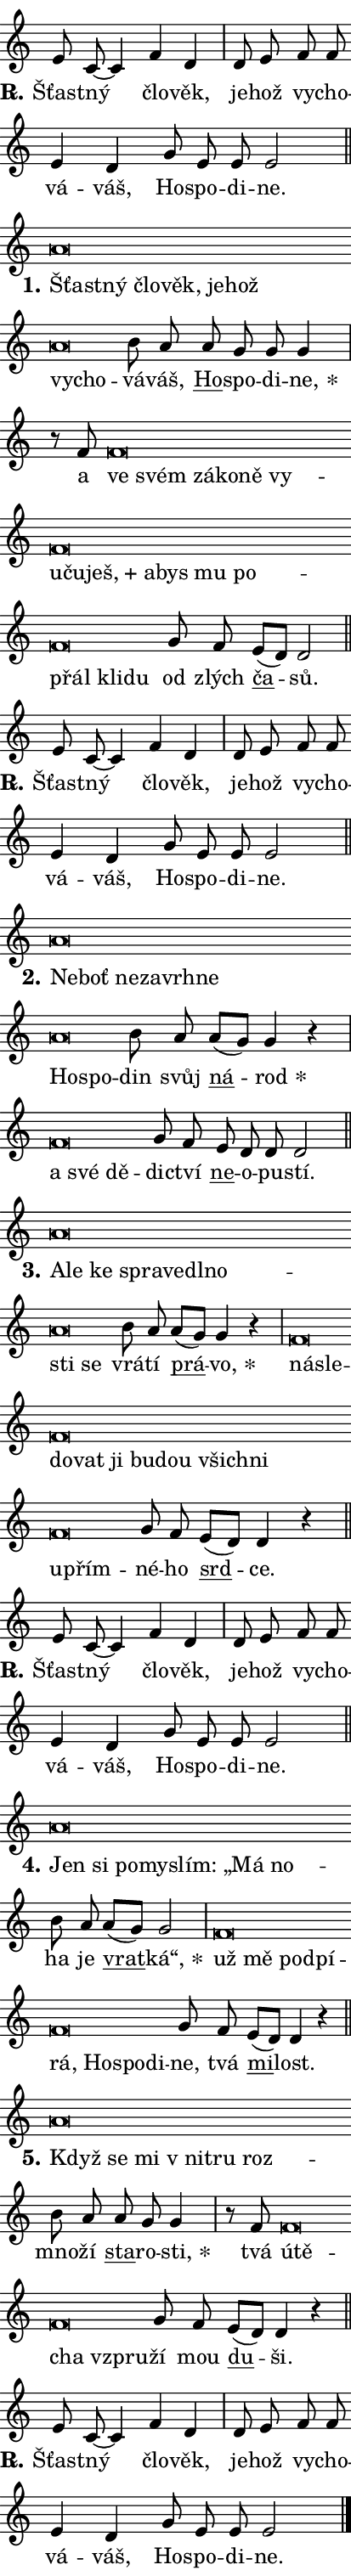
\version "2.22.1"
\header { tagline = "" }
\paper {
  indent = 0\cm
  top-margin = 0\cm
  right-margin = 0\cm
  bottom-margin = 0\cm
  left-margin = 0\cm
  paper-width = 7\cm
  page-breaking = #ly:one-page-breaking
  system-system-spacing.basic-distance = #11
  score-system-spacing.basic-distance = #11.3
  ragged-last = ##f
}


%% Author: Thomas Morley
%% https://lists.gnu.org/archive/html/lilypond-user/2020-05/msg00002.html
#(define (line-position grob)
"Returns position of @var[grob} in current system:
   @code{'start}, if at first time-step
   @code{'end}, if at last time-step
   @code{'middle} otherwise
"
  (let* ((col (ly:item-get-column grob))
         (ln (ly:grob-object col 'left-neighbor))
         (rn (ly:grob-object col 'right-neighbor))
         (col-to-check-left (if (ly:grob? ln) ln col))
         (col-to-check-right (if (ly:grob? rn) rn col))
         (break-dir-left
           (and
             (ly:grob-property col-to-check-left 'non-musical #f)
             (ly:item-break-dir col-to-check-left)))
         (break-dir-right
           (and
             (ly:grob-property col-to-check-right 'non-musical #f)
             (ly:item-break-dir col-to-check-right))))
        (cond ((eqv? 1 break-dir-left) 'start)
              ((eqv? -1 break-dir-right) 'end)
              (else 'middle))))

#(define (tranparent-at-line-position vctor)
  (lambda (grob)
  "Relying on @code{line-position} select the relevant enry from @var{vctor}.
Used to determine transparency,"
    (case (line-position grob)
      ((end) (not (vector-ref vctor 0)))
      ((middle) (not (vector-ref vctor 1)))
      ((start) (not (vector-ref vctor 2))))))

noteHeadBreakVisibility =
#(define-music-function (break-visibility)(vector?)
"Makes @code{NoteHead}s transparent relying on @var{break-visibility}"
#{
  \override NoteHead.transparent =
    #(tranparent-at-line-position break-visibility)
#})

#(define delete-ledgers-for-transparent-note-heads
  (lambda (grob)
    "Reads whether a @code{NoteHead} is transparent.
If so this @code{NoteHead} is removed from @code{'note-heads} from
@var{grob}, which is supposed to be @code{LedgerLineSpanner}.
As a result ledgers are not printed for this @code{NoteHead}"
    (let* ((nhds-array (ly:grob-object grob 'note-heads))
           (nhds-list
             (if (ly:grob-array? nhds-array)
                 (ly:grob-array->list nhds-array)
                 '()))
           ;; Relies on the transparent-property being done before
           ;; Staff.LedgerLineSpanner.after-line-breaking is executed.
           ;; This is fragile ...
           (to-keep
             (remove
               (lambda (nhd)
                 (ly:grob-property nhd 'transparent #f))
               nhds-list)))
      ;; TODO find a better method to iterate over grob-arrays, similiar
      ;; to filter/remove etc for lists
      ;; For now rebuilt from scratch
      (set! (ly:grob-object grob 'note-heads)  '())
      (for-each
        (lambda (nhd)
          (ly:pointer-group-interface::add-grob grob 'note-heads nhd))
        to-keep))))

hideNotes = {
  \noteHeadBreakVisibility #begin-of-line-visible
}
unHideNotes = {
  \noteHeadBreakVisibility #all-visible
}

% work-around for resetting accidentals
% https://lilypond.org/doc/v2.23/Documentation/notation/displaying-rhythms#unmetered-music
cadenzaMeasure = {
  \cadenzaOff
  \partial 1024 s1024
  \cadenzaOn
}

#(define-markup-command (accent layout props text) (markup?)
  "Underline accented syllable"
  (interpret-markup layout props
    #{\markup \override #'(offset . 4.3) \underline { #text }#}))

responsum = \markup \concat {
  "R" \hspace #-1.05 \path #0.1 #'((moveto 0 0.07) (lineto 0.9 0.8)) \hspace #0.05 "."
}

\layout {
    \context {
        \Staff
        \remove "Time_signature_engraver"
        \override LedgerLineSpanner.after-line-breaking = #delete-ledgers-for-transparent-note-heads
    }
    \context {
        \Voice {
            \override NoteHead.output-attributes = #'((class . "notehead"))
            \override Hairpin.height = #0.55
        }
    }
    \context {
        \Lyrics {
            \override StanzaNumber.output-attributes = #'((class . "stanzanumber"))
            \override LyricSpace.minimum-distance = #0.9
            \override LyricText.font-name = #"TeX Gyre Schola"
            \override LyricText.font-size = 1
            \override StanzaNumber.font-name = #"TeX Gyre Schola Bold"
            \override StanzaNumber.font-size = 1
        }
    }
}

% magnetic-lyrics.ily
%
%   written by
%     Jean Abou Samra <jean@abou-samra.fr>
%     Werner Lemberg <wl@gnu.org>
%
%   adapted by
%     Jiri Hon <jiri.hon@gmail.com>
%
% Version 2022-Apr-15

% https://www.mail-archive.com/lilypond-user@gnu.org/msg149350.html

#(define (Left_hyphen_pointer_engraver context)
   "Collect syllable-hyphen-syllable occurrences in lyrics and store
them in properties.  This engraver only looks to the left.  For
example, if the lyrics input is @code{foo -- bar}, it does the
following.

@itemize @bullet
@item
Set the @code{text} property of the @code{LyricHyphen} grob between
@q{foo} and @q{bar} to @code{foo}.

@item
Set the @code{left-hyphen} property of the @code{LyricText} grob with
text @q{foo} to the @code{LyricHyphen} grob between @q{foo} and
@q{bar}.
@end itemize

Use this auxiliary engraver in combination with the
@code{lyric-@/text::@/apply-@/magnetic-@/offset!} hook."
   (let ((hyphen #f)
         (text #f))
     (make-engraver
      (acknowledgers
       ((lyric-syllable-interface engraver grob source-engraver)
        (set! text grob)))
      (end-acknowledgers
       ((lyric-hyphen-interface engraver grob source-engraver)
        ;(when (not (grob::has-interface grob 'lyric-space-interface))
          (set! hyphen grob)));)
      ((stop-translation-timestep engraver)
       (when (and text hyphen)
         (ly:grob-set-object! text 'left-hyphen hyphen))
       (set! text #f)
       (set! hyphen #f)))))

#(define (lyric-text::apply-magnetic-offset! grob)
   "If the space between two syllables is less than the value in
property @code{LyricText@/.details@/.squash-threshold}, move the right
syllable to the left so that it gets concatenated with the left
syllable.

Use this function as a hook for
@code{LyricText@/.after-@/line-@/breaking} if the
@code{Left_@/hyphen_@/pointer_@/engraver} is active."
   (let ((hyphen (ly:grob-object grob 'left-hyphen #f)))
     (when hyphen
       (let ((left-text (ly:spanner-bound hyphen LEFT)))
         (when (grob::has-interface left-text 'lyric-syllable-interface)
           (let* ((common (ly:grob-common-refpoint grob left-text X))
                  (this-x-ext (ly:grob-extent grob common X))
                  (left-x-ext
                   (begin
                     ;; Trigger magnetism for left-text.
                     (ly:grob-property left-text 'after-line-breaking)
                     (ly:grob-extent left-text common X)))
                  ;; `delta` is the gap width between two syllables.
                  (delta (- (interval-start this-x-ext)
                            (interval-end left-x-ext)))
                  (details (ly:grob-property grob 'details))
                  (threshold (assoc-get 'squash-threshold details 0.2)))
             (when (< delta threshold)
               (let* (;; We have to manipulate the input text so that
                      ;; ligatures crossing syllable boundaries are not
                      ;; disabled.  For languages based on the Latin
                      ;; script this is essentially a beautification.
                      ;; However, for non-Western scripts it can be a
                      ;; necessity.
                      (lt (ly:grob-property left-text 'text))
                      (rt (ly:grob-property grob 'text))
                      (is-space (grob::has-interface hyphen 'lyric-space-interface))
                      (space (if is-space " " ""))
                      (space-markup (grob-interpret-markup grob " "))
                      (space-size (interval-length (ly:stencil-extent space-markup X)))
                      (extra-delta (if is-space space-size 0))
                      ;; Append new syllable.
                      (ltrt-space (if (and (string? lt) (string? rt))
                                (string-append lt space rt)
                                (make-concat-markup (list lt space rt))))
                      ;; Right-align `ltrt` to the right side.
                      (ltrt-space-markup (grob-interpret-markup
                               grob
                               (make-translate-markup
                                (cons (interval-length this-x-ext) 0)
                                (make-right-align-markup ltrt-space)))))
                 (begin
                   ;; Don't print `left-text`.
                   (ly:grob-set-property! left-text 'stencil #f)
                   ;; Set text and stencil (which holds all collected
                   ;; syllables so far) and shift it to the left.
                   (ly:grob-set-property! grob 'text ltrt-space)
                   (ly:grob-set-property! grob 'stencil ltrt-space-markup)
                   (ly:grob-translate-axis! grob (- (- delta extra-delta)) X))))))))))


#(define (lyric-hyphen::displace-bounds-first grob)
   ;; Make very sure this callback isn't triggered too early.
   (let ((left (ly:spanner-bound grob LEFT))
         (right (ly:spanner-bound grob RIGHT)))
     (ly:grob-property left 'after-line-breaking)
     (ly:grob-property right 'after-line-breaking)
     (ly:lyric-hyphen::print grob)))

squashThreshold = #0.4

\layout {
  \context {
    \Lyrics
    \consists #Left_hyphen_pointer_engraver
    \override LyricText.after-line-breaking =
      #lyric-text::apply-magnetic-offset!
    \override LyricHyphen.stencil = #lyric-hyphen::displace-bounds-first
    \override LyricText.details.squash-threshold = \squashThreshold
    \override LyricHyphen.minimum-distance = 0
    \override LyricHyphen.minimum-length = \squashThreshold
  }
}

squash = \override LyricText.details.squash-threshold = 9999
unSquash = \override LyricText.details.squash-threshold = \squashThreshold

left = \override LyricText.self-alignment-X = #LEFT
unLeft = \revert LyricText.self-alignment-X

starOffset = #(lambda (grob) 
                (let ((x_offset (ly:self-alignment-interface::aligned-on-x-parent grob)))
                  (if (= x_offset 0) 0 (+ x_offset 1.2))))

star = #(define-music-function (syllable)(string?)
"Append star separator at the end of a syllable"
#{
  \once \override LyricText.X-offset = #starOffset
  \lyricmode { \markup {
    #syllable
    \override #'((font-name . "TeX Gyre Schola Bold")) \hspace #0.2 \lower #0.65 \larger "*"
  } }
#})

starAccent = #(define-music-function (syllable)(string?)
"Append star separator at the end of a syllable and make accent"
#{
  \once \override LyricText.X-offset = #starOffset
  \lyricmode { \markup {
    \accent #syllable
    \override #'((font-name . "TeX Gyre Schola Bold")) \hspace #0.2 \lower #0.65 \larger "*"
  } }
#})

breath = #(define-music-function (syllable)(string?)
"Append breathing indicator at the end of a syllable"
#{
  \lyricmode { \markup { #syllable "+" } }
#})

optionalBreath = #(define-music-function (syllable)(string?)
"Append optional breathing indicator at the end of a syllable"
#{
  \lyricmode { \markup { #syllable "(+)" } }
#})


\score {
    <<
        \new Voice = "melody" { \cadenzaOn \key c \major \relative { e'8 c~ c4 f d \cadenzaMeasure \bar "|" d8 e \bar "" f f \bar "" e4 d \bar "" g8 e e e2 \cadenzaMeasure \bar "||" \break } }
        \new Lyrics \lyricsto "melody" { \lyricmode { \set stanza = \responsum
Šťast -- ný člo -- věk, je -- hož vy -- cho -- vá -- váš, Ho -- spo -- di -- ne. } }
    >>
    \layout {}
}

\score {
    <<
        \new Voice = "melody" { \cadenzaOn \key c \major \relative { a'\breve*1/16 \hideNotes \breve*1/16 \bar "" \breve*1/16 \bar "" \breve*1/16 \bar "" \breve*1/16 \bar "" \breve*1/16 \bar "" \breve*1/16 \breve*1/16 \bar "" \unHideNotes b8 a \bar "" a g g g4 \cadenzaMeasure \bar "|" r8 f8 f\breve*1/16 \hideNotes \breve*1/16 \bar "" \breve*1/16 \bar "" \breve*1/16 \bar "" \breve*1/16 \bar "" \breve*1/16 \bar "" \breve*1/16 \bar "" \breve*1/16 \bar "" \breve*1/16 \bar "" \breve*1/16 \bar "" \breve*1/16 \bar "" \breve*1/16 \bar "" \breve*1/16 \bar "" \breve*1/16 \bar "" \breve*1/16 \breve*1/16 \bar "" \unHideNotes g8 f \bar "" e[( d)] d2 \cadenzaMeasure \bar "||" \break } }
        \new Lyrics \lyricsto "melody" { \lyricmode { \set stanza = "1."
\left Šťast -- \squash ný člo -- věk, je -- hož vy -- cho -- \unLeft \unSquash vá -- váš, \markup \accent Ho -- spo -- di -- \star ne, a \left ve \squash svém zá -- ko -- ně vy -- u -- ču -- \breath "ješ," a -- bys mu po -- přál kli -- du \unLeft \unSquash od zlých \markup \accent ča -- sů. } }
    >>
    \layout {}
}

\score {
    <<
        \new Voice = "melody" { \cadenzaOn \key c \major \relative { e'8 c~ c4 f d \cadenzaMeasure \bar "|" d8 e \bar "" f f \bar "" e4 d \bar "" g8 e e e2 \cadenzaMeasure \bar "||" \break } }
        \new Lyrics \lyricsto "melody" { \lyricmode { \set stanza = \responsum
Šťast -- ný člo -- věk, je -- hož vy -- cho -- vá -- váš, Ho -- spo -- di -- ne. } }
    >>
    \layout {}
}

\score {
    <<
        \new Voice = "melody" { \cadenzaOn \key c \major \relative { a'\breve*1/16 \hideNotes \breve*1/16 \bar "" \breve*1/16 \bar "" \breve*1/16 \bar "" \breve*1/16 \bar "" \breve*1/16 \bar "" \breve*1/16 \breve*1/16 \bar "" \unHideNotes b8 a \bar "" a[( g)] g4 r \cadenzaMeasure \bar "|" f\breve*1/16 \hideNotes \breve*1/16 \breve*1/16 \bar "" \unHideNotes g8 f \bar "" e d d d2 \cadenzaMeasure \bar "||" \break } }
        \new Lyrics \lyricsto "melody" { \lyricmode { \set stanza = "2."
\left Ne -- \squash boť ne -- za -- vrh -- ne Ho -- spo -- \unLeft \unSquash din svůj \markup \accent ná -- \star rod \left a \squash své dě -- \unLeft \unSquash dic -- tví \markup \accent ne -- o -- pu -- stí. } }
    >>
    \layout {}
}

\score {
    <<
        \new Voice = "melody" { \cadenzaOn \key c \major \relative { a'\breve*1/16 \hideNotes \breve*1/16 \bar "" \breve*1/16 \bar "" \breve*1/16 \bar "" \breve*1/16 \bar "" \breve*1/16 \bar "" \breve*1/16 \bar "" \breve*1/16 \breve*1/16 \bar "" \unHideNotes b8 a \bar "" a[( g)] g4 r \cadenzaMeasure \bar "|" f\breve*1/16 \hideNotes \breve*1/16 \bar "" \breve*1/16 \bar "" \breve*1/16 \bar "" \breve*1/16 \bar "" \breve*1/16 \bar "" \breve*1/16 \bar "" \breve*1/16 \bar "" \breve*1/16 \bar "" \breve*1/16 \breve*1/16 \bar "" \unHideNotes g8 f \bar "" e[( d)] d4 r \cadenzaMeasure \bar "||" \break } }
        \new Lyrics \lyricsto "melody" { \lyricmode { \set stanza = "3."
\left A -- \squash le ke spra -- ve -- dl -- no -- sti se \unLeft \unSquash vrá -- tí \markup \accent prá -- \star vo, \left ná -- \squash sle -- do -- vat ji bu -- dou všich -- ni u -- přím -- \unLeft \unSquash né -- ho \markup \accent srd -- ce. } }
    >>
    \layout {}
}

\score {
    <<
        \new Voice = "melody" { \cadenzaOn \key c \major \relative { e'8 c~ c4 f d \cadenzaMeasure \bar "|" d8 e \bar "" f f \bar "" e4 d \bar "" g8 e e e2 \cadenzaMeasure \bar "||" \break } }
        \new Lyrics \lyricsto "melody" { \lyricmode { \set stanza = \responsum
Šťast -- ný člo -- věk, je -- hož vy -- cho -- vá -- váš, Ho -- spo -- di -- ne. } }
    >>
    \layout {}
}

\score {
    <<
        \new Voice = "melody" { \cadenzaOn \key c \major \relative { a'\breve*1/16 \hideNotes \breve*1/16 \bar "" \breve*1/16 \bar "" \breve*1/16 \bar "" \breve*1/16 \bar "" \breve*1/16 \breve*1/16 \bar "" \unHideNotes b8 a \bar "" a[( g)] g2 \cadenzaMeasure \bar "|" f\breve*1/16 \hideNotes \breve*1/16 \bar "" \breve*1/16 \bar "" \breve*1/16 \bar "" \breve*1/16 \bar "" \breve*1/16 \bar "" \breve*1/16 \breve*1/16 \bar "" \unHideNotes g8 f \bar "" e[( d)] d4 r \cadenzaMeasure \bar "||" \break } }
        \new Lyrics \lyricsto "melody" { \lyricmode { \set stanza = "4."
\left Jen \squash si po -- my -- slím: „Má no -- \unLeft \unSquash ha je \markup \accent vrat -- \star ká“, \left už \squash mě pod -- pí -- rá, Ho -- spo -- di -- \unLeft \unSquash ne, tvá \markup \accent mi -- lost. } }
    >>
    \layout {}
}

\score {
    <<
        \new Voice = "melody" { \cadenzaOn \key c \major \relative { a'\breve*1/16 \hideNotes \breve*1/16 \bar "" \breve*1/16 \bar "" \breve*1/16 \bar "" \breve*1/16 \breve*1/16 \bar "" \unHideNotes b8 a \bar "" a g g4 \cadenzaMeasure \bar "|" r8 f8 f\breve*1/16 \hideNotes \breve*1/16 \bar "" \breve*1/16 \breve*1/16 \bar "" \unHideNotes g8 f \bar "" e[( d)] d4 r \cadenzaMeasure \bar "||" \break } }
        \new Lyrics \lyricsto "melody" { \lyricmode { \set stanza = "5."
\left Když \squash se mi "v ni" -- tru roz -- \unLeft \unSquash mno -- ží \markup \accent sta -- ro -- \star sti, tvá \left ú -- \squash tě -- cha vzpru -- \unLeft \unSquash ží mou \markup \accent du -- ši. } }
    >>
    \layout {}
}

\score {
    <<
        \new Voice = "melody" { \cadenzaOn \key c \major \relative { e'8 c~ c4 f d \cadenzaMeasure \bar "|" d8 e \bar "" f f \bar "" e4 d \bar "" g8 e e e2 \cadenzaMeasure \bar "||" \break } \bar "|." }
        \new Lyrics \lyricsto "melody" { \lyricmode { \set stanza = \responsum
Šťast -- ný člo -- věk, je -- hož vy -- cho -- vá -- váš, Ho -- spo -- di -- ne. } }
    >>
    \layout {}
}
